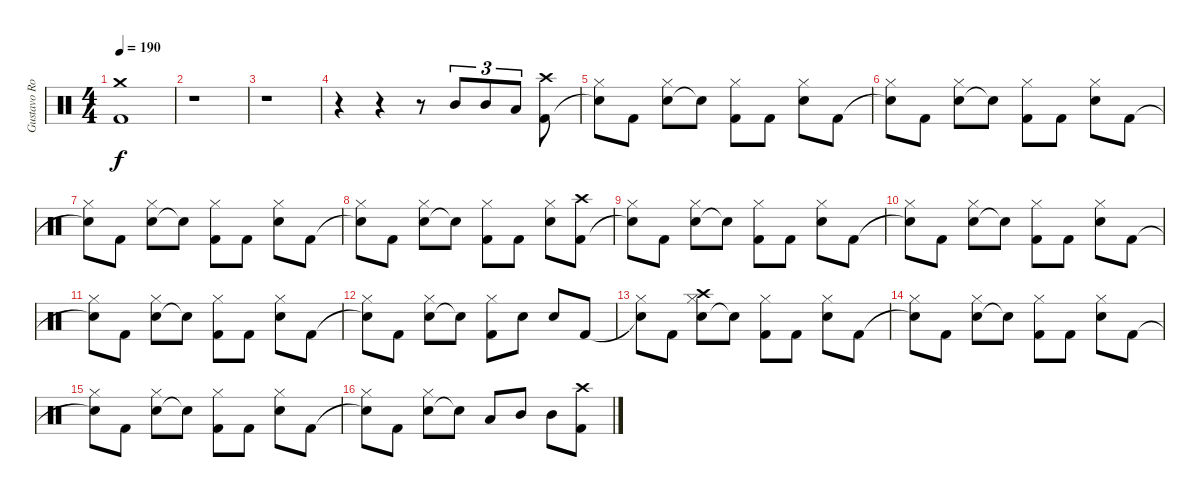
\track ("Gustavo Rowek" "Gustavo Ro") {instrument percussion}
\staff {score}
\articulation defaults
\ts (4 4)
\tempo 190
\clef neutral
\ks c
("Kick (hit) 2" "Crash medium (hit)").1{dy f} |
r.1 |
r.1 |
r.4 r.4 r.8 "Mid Tom (hit)".8{tu (3 2)} "Mid Tom (hit)".8{tu (3 2)} "Low Tom (hit)".8{tu (3 2)} ("Kick (hit) 2" "Crash high (hit)").8 |
("Snare (hit)"{t} "Hi-Hat (closed)").8 "Kick (hit) 2".8 ("Electric Snare (hit)" "Hi-Hat (closed)").8 "Snare (hit)"{t}.8 ("Kick (hit) 2" "Hi-Hat (closed)").8 "Kick (hit) 2".8 ("Electric Snare (hit)" "Hi-Hat (closed)").8 "Kick (hit) 2".8 |
("Snare (hit)"{t} "Hi-Hat (closed)").8 "Kick (hit) 2".8 ("Electric Snare (hit)" "Hi-Hat (closed)").8 "Snare (hit)"{t}.8 ("Kick (hit) 2" "Hi-Hat (closed)").8 "Kick (hit) 2".8 ("Electric Snare (hit)" "Hi-Hat (closed)").8 "Kick (hit) 2".8 |
("Snare (hit)"{t} "Hi-Hat (closed)").8 "Kick (hit) 2".8 ("Electric Snare (hit)" "Hi-Hat (closed)").8 "Snare (hit)"{t}.8 ("Kick (hit) 2" "Hi-Hat (closed)").8 "Kick (hit) 2".8 ("Electric Snare (hit)" "Hi-Hat (closed)").8 "Kick (hit) 2".8 |
("Snare (hit)"{t} "Hi-Hat (closed)").8 "Kick (hit) 2".8 ("Electric Snare (hit)" "Hi-Hat (closed)").8 "Snare (hit)"{t}.8 ("Kick (hit) 2" "Hi-Hat (closed)").8 "Kick (hit) 2".8 ("Electric Snare (hit)" "Hi-Hat (closed)").8 ("Kick (hit) 2" "Crash high (hit)").8 |
("Snare (hit)"{t} "Hi-Hat (closed)").8 "Kick (hit) 2".8 ("Electric Snare (hit)" "Hi-Hat (closed)").8 "Snare (hit)"{t}.8 ("Kick (hit) 2" "Hi-Hat (closed)").8 "Kick (hit) 2".8 ("Electric Snare (hit)" "Hi-Hat (closed)").8 "Kick (hit) 2".8 |
("Snare (hit)"{t} "Hi-Hat (closed)").8 "Kick (hit) 2".8 ("Electric Snare (hit)" "Hi-Hat (closed)").8 "Snare (hit)"{t}.8 ("Kick (hit) 2" "Hi-Hat (closed)").8 "Kick (hit) 2".8 ("Electric Snare (hit)" "Hi-Hat (closed)").8 "Kick (hit) 2".8 |
("Snare (hit)"{t} "Hi-Hat (closed)").8 "Kick (hit) 2".8 ("Electric Snare (hit)" "Hi-Hat (closed)").8 "Snare (hit)"{t}.8 ("Kick (hit) 2" "Hi-Hat (closed)").8 "Kick (hit) 2".8 ("Electric Snare (hit)" "Hi-Hat (closed)").8 "Kick (hit) 2".8 |
("Snare (hit)"{t} "Hi-Hat (closed)").8 "Kick (hit) 2".8 ("Electric Snare (hit)" "Hi-Hat (closed)").8 "Snare (hit)"{t}.8 ("Kick (hit) 2" "Hi-Hat (closed)").8 "Electric Snare (hit)".8 "Electric Snare (hit)".8 "Kick (hit) 2".8 |
("Snare (hit)"{t} "Hi-Hat (closed)").8 "Kick (hit) 2".8 ("Electric Snare (hit)" "Hi-Hat (closed)" "Crash high (hit)").8 "Snare (hit)"{t}.8 ("Kick (hit) 2" "Hi-Hat (closed)").8 "Kick (hit) 2".8 ("Electric Snare (hit)" "Hi-Hat (closed)").8 "Kick (hit) 2".8 |
("Snare (hit)"{t} "Hi-Hat (closed)").8 "Kick (hit) 2".8 ("Electric Snare (hit)" "Hi-Hat (closed)").8 "Snare (hit)"{t}.8 ("Kick (hit) 2" "Hi-Hat (closed)").8 "Kick (hit) 2".8 ("Electric Snare (hit)" "Hi-Hat (closed)").8 "Kick (hit) 2".8 |
("Snare (hit)"{t} "Hi-Hat (closed)").8 "Kick (hit) 2".8 ("Electric Snare (hit)" "Hi-Hat (closed)").8 "Snare (hit)"{t}.8 ("Kick (hit) 2" "Hi-Hat (closed)").8 "Kick (hit) 2".8 ("Electric Snare (hit)" "Hi-Hat (closed)").8 "Kick (hit) 2".8 |
("Snare (hit)"{t} "Hi-Hat (closed)").8 "Kick (hit) 2".8 ("Electric Snare (hit)" "Hi-Hat (closed)").8 "Snare (hit)"{t}.8 "Low Tom (hit)".8 "Mid Tom (hit)".8 "Mid Tom (hit)".8 ("Kick (hit) 2" "Crash high (hit)").8
